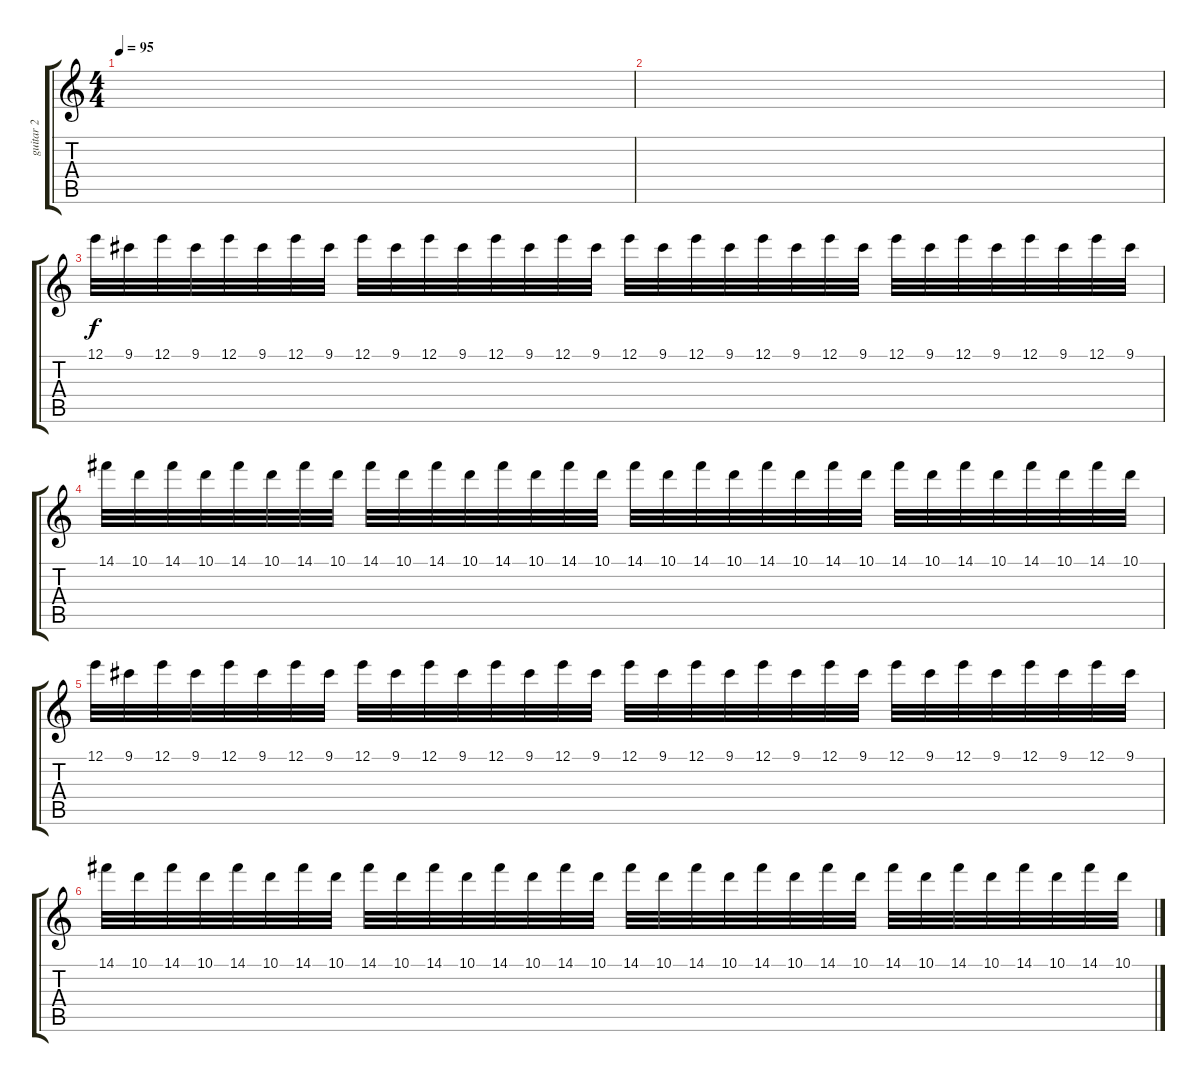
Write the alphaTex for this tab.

\track ("guitar 2" "guitar 2") {instrument distortionguitar}
\staff {score tabs}
\tuning (E4 B3 G3 D3 A2 E2) {hide}
\ts (4 4)
\tempo 95
\clef g2
\ks c
|
|
12.1.32 9.1.32 12.1.32 9.1.32 12.1.32 9.1.32 12.1.32 9.1.32 12.1.32 9.1.32 12.1.32 9.1.32 12.1.32 9.1.32 12.1.32 9.1.32 12.1.32 9.1.32 12.1.32 9.1.32 12.1.32 9.1.32 12.1.32 9.1.32 12.1.32 9.1.32 12.1.32 9.1.32 12.1.32 9.1.32 12.1.32 9.1.32 |
14.1.32 10.1.32 14.1.32 10.1.32 14.1.32 10.1.32 14.1.32 10.1.32 14.1.32 10.1.32 14.1.32 10.1.32 14.1.32 10.1.32 14.1.32 10.1.32 14.1.32 10.1.32 14.1.32 10.1.32 14.1.32 10.1.32 14.1.32 10.1.32 14.1.32 10.1.32 14.1.32 10.1.32 14.1.32 10.1.32 14.1.32 10.1.32 |
12.1.32 9.1.32 12.1.32 9.1.32 12.1.32 9.1.32 12.1.32 9.1.32 12.1.32 9.1.32 12.1.32 9.1.32 12.1.32 9.1.32 12.1.32 9.1.32 12.1.32 9.1.32 12.1.32 9.1.32 12.1.32 9.1.32 12.1.32 9.1.32 12.1.32 9.1.32 12.1.32 9.1.32 12.1.32 9.1.32 12.1.32 9.1.32 |
14.1.32 10.1.32 14.1.32 10.1.32 14.1.32 10.1.32 14.1.32 10.1.32 14.1.32 10.1.32 14.1.32 10.1.32 14.1.32 10.1.32 14.1.32 10.1.32 14.1.32 10.1.32 14.1.32 10.1.32 14.1.32 10.1.32 14.1.32 10.1.32 14.1.32 10.1.32 14.1.32 10.1.32 14.1.32 10.1.32 14.1.32 10.1.32
